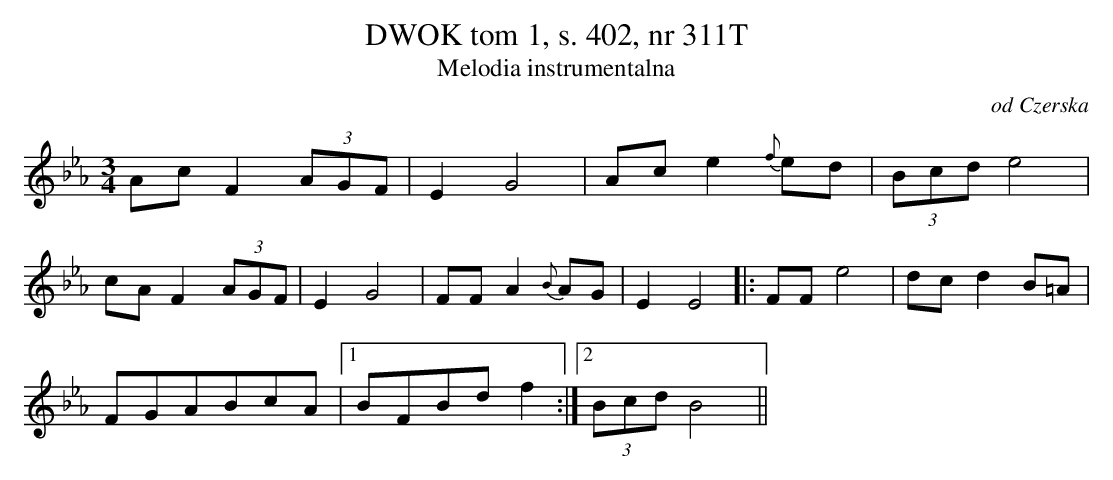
X:1
T: DWOK tom 1, s. 402, nr 311T
T: Melodia instrumentalna
O: od Czerska
M: 3/4
L: 1/8
K: Eb
AcF2(3AGF | E2G4 | Ace2{f}ed | (3Bcde4 |
cAF2(3AGF | E2G4 | FFA2{B}AG | E2E4 |: FFe4 | dcd2B=A |
FGABcA |[1 BFBdf2 :|[2 (3BcdB4||
